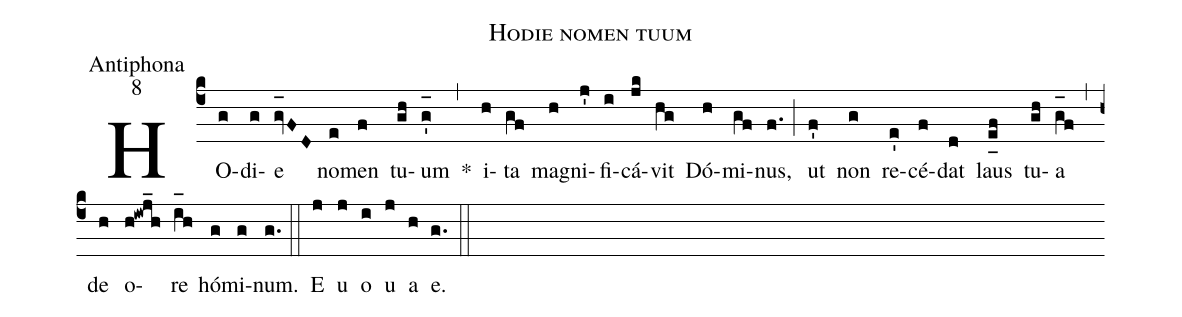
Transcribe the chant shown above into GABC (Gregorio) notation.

name:Hodie nomen tuum;
office-part:Antiphona;
mode:8;
%%
(c4) HO(g)di(g)e(gv_[oh:h]FD) no(e)men(f) tu(gh)um(g'_[oh:h]) *(,) i(h)ta(gf) ma(h)gni(j')fi(i)cá(jk)vit(hg) Dó(h)mi(gf)nus,(f.) (;) ut(f') non(g) re(e')cé(f)dat(d) laus(e_[uh:l]f) tu(gh)a(g_[oh:h]f) (,) de(h) o(h!iwj_h)re(i_[oh:h]h) hó(g)mi(g)num.(g.) (::) <eu>E(j) u(j) o(i) u(j) a(h) e.</eu>(g.) (::)
